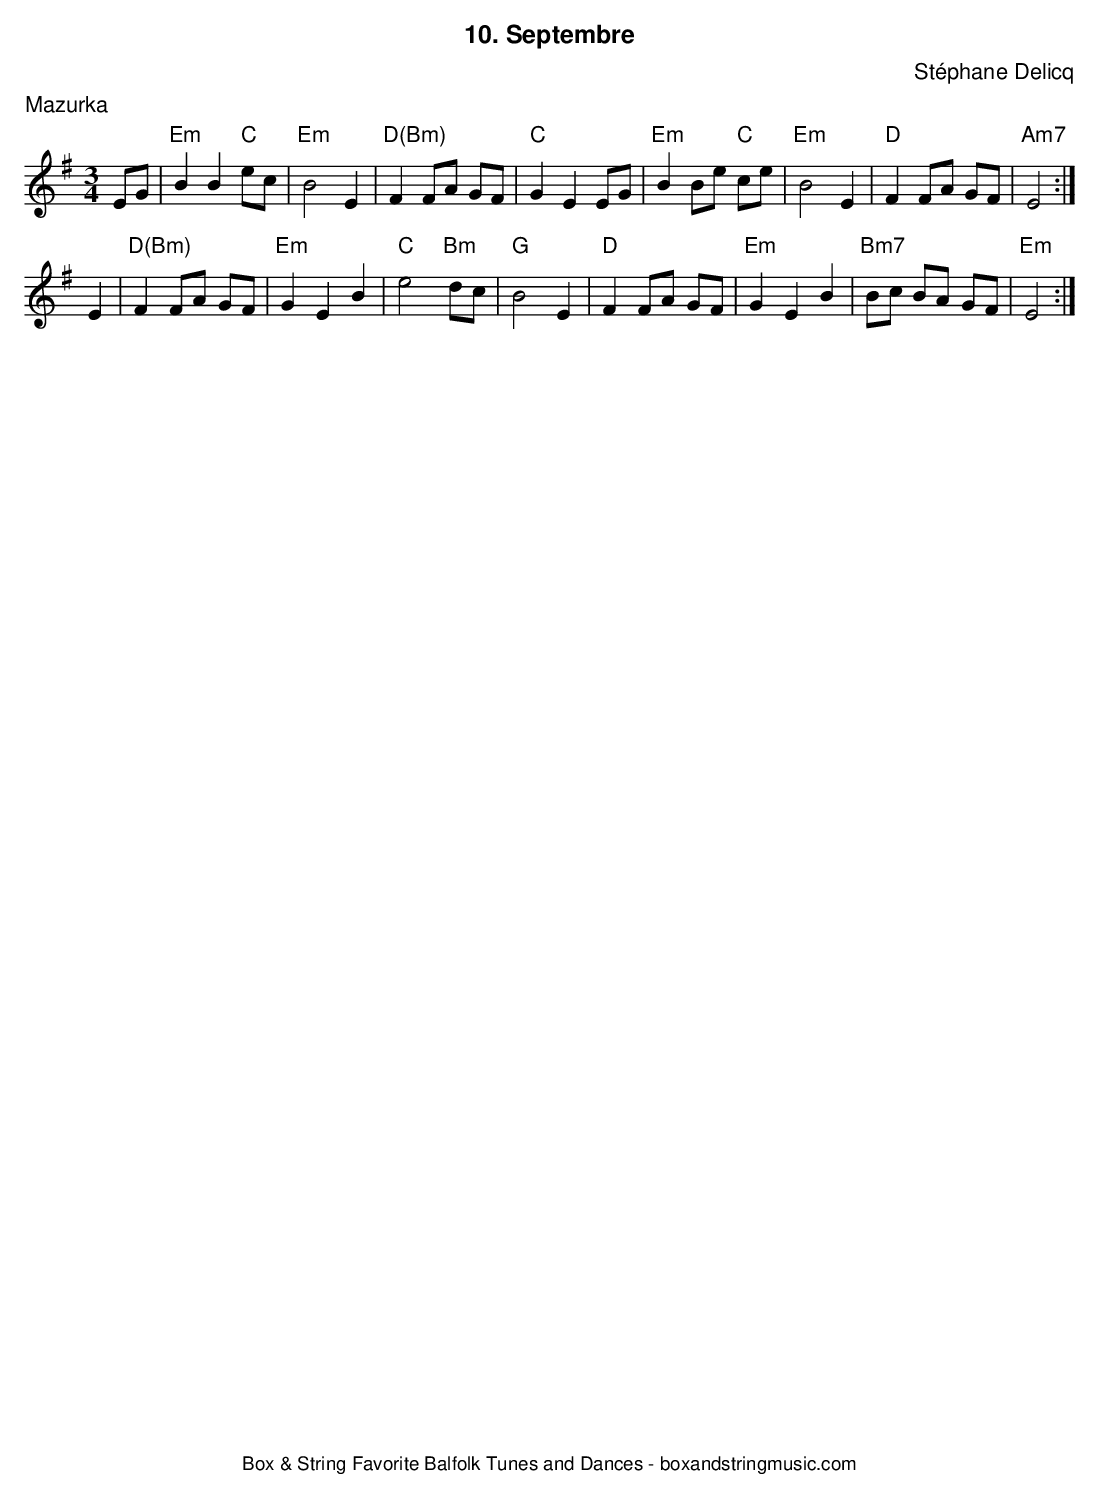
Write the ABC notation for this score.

X:1
T:10. Septembre
C:Stéphane Delicq
M:3/4
L:1/8
K:G
%%text Mazurka
EG|"Em"B2B2 "C"ec|"Em"B4E2|"D(Bm)"F2 FA GF|"C"G2E2 EG|\
"Em"B2 Be "C"ce|"Em"B4 E2|"D"F2 FA GF|"Am7"E4:|
E2|"D(Bm)"F2 FA GF|"Em"G2 E2 B2|"C"e4 "Bm"dc|"G"B4 E2|\
"D"F2 FA GF|"Em"G2 E2 B2|"Bm7"Bc BA GF|"Em"E4:|
